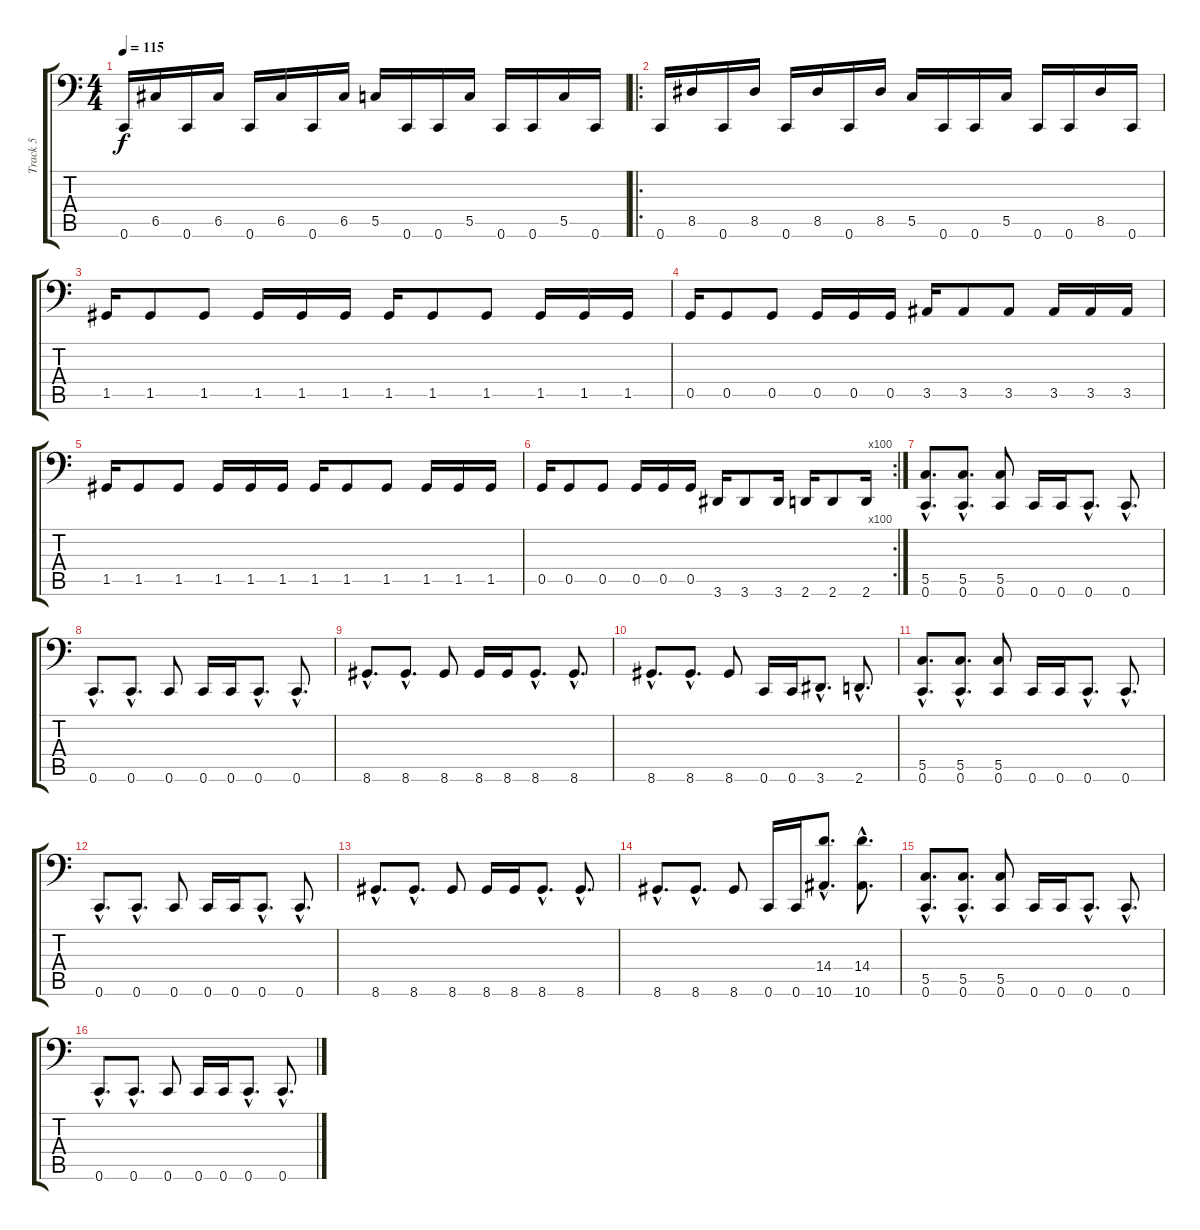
\track ("Track 5" "Track 5") {instrument electricbassfinger}
\staff {score tabs}
\tuning (D3 Bb2 F2 C2 G1 C1) {hide}
\ts (4 4)
\tempo 115
\clef f4
\ks c
0.6.16{dy f} 6.5.16 0.6.16 6.5.16 0.6.16 6.5.16 0.6.16 6.5.16 5.5.16 0.6.16 0.6.16 5.5.16 0.6.16 0.6.16 5.5.16 0.6.16 |
\ro
0.6.16 8.5.16 0.6.16 8.5.16 0.6.16 8.5.16 0.6.16 8.5.16 5.5.16 0.6.16 0.6.16 5.5.16 0.6.16 0.6.16 8.5.16 0.6.16 |
1.5.16 1.5.8 1.5.8 1.5.16 1.5.16 1.5.16 1.5.16 1.5.8 1.5.8 1.5.16 1.5.16 1.5.16 |
0.5.16 0.5.8 0.5.8 0.5.16 0.5.16 0.5.16 3.5.16 3.5.8 3.5.8 3.5.16 3.5.16 3.5.16 |
1.5.16 1.5.8 1.5.8 1.5.16 1.5.16 1.5.16 1.5.16 1.5.8 1.5.8 1.5.16 1.5.16 1.5.16 |
\rc 100
0.5.16 0.5.8 0.5.8 0.5.16 0.5.16 0.5.16 3.6.16 3.6.8 3.6.16 2.6.16 2.6.8 2.6.16 |
(5.5{hac} 0.6{hac}).8{d} (5.5{hac} 0.6{hac}).8{d} (5.5 0.6).8 0.6.16 0.6.16 0.6{hac}.8{d} 0.6{hac}.8{d} |
0.6{hac}.8{d} 0.6{hac}.8{d} 0.6.8 0.6.16 0.6.16 0.6{hac}.8{d} 0.6{hac}.8{d} |
8.6{hac}.8{d} 8.6{hac}.8{d} 8.6.8 8.6.16 8.6.16 8.6{hac}.8{d} 8.6{hac}.8{d} |
8.6{hac}.8{d} 8.6{hac}.8{d} 8.6.8 0.6.16 0.6.16 3.6{hac}.8{d} 2.6{hac}.8{d} |
(5.5{hac} 0.6{hac}).8{d} (5.5{hac} 0.6{hac}).8{d} (5.5 0.6).8 0.6.16 0.6.16 0.6{hac}.8{d} 0.6{hac}.8{d} |
0.6{hac}.8{d} 0.6{hac}.8{d} 0.6.8 0.6.16 0.6.16 0.6{hac}.8{d} 0.6{hac}.8{d} |
8.6{hac}.8{d} 8.6{hac}.8{d} 8.6.8 8.6.16 8.6.16 8.6{hac}.8{d} 8.6{hac}.8{d} |
8.6{hac}.8{d} 8.6{hac}.8{d} 8.6.8 0.6.16 0.6.16 (14.4{hac} 10.6{hac}).8{d} (14.4{hac} 10.6{hac}).8{d} |
(5.5{hac} 0.6{hac}).8{d} (5.5{hac} 0.6{hac}).8{d} (5.5 0.6).8 0.6.16 0.6.16 0.6{hac}.8{d} 0.6{hac}.8{d} |
0.6{hac}.8{d} 0.6{hac}.8{d} 0.6.8 0.6.16 0.6.16 0.6{hac}.8{d} 0.6{hac}.8{d}
